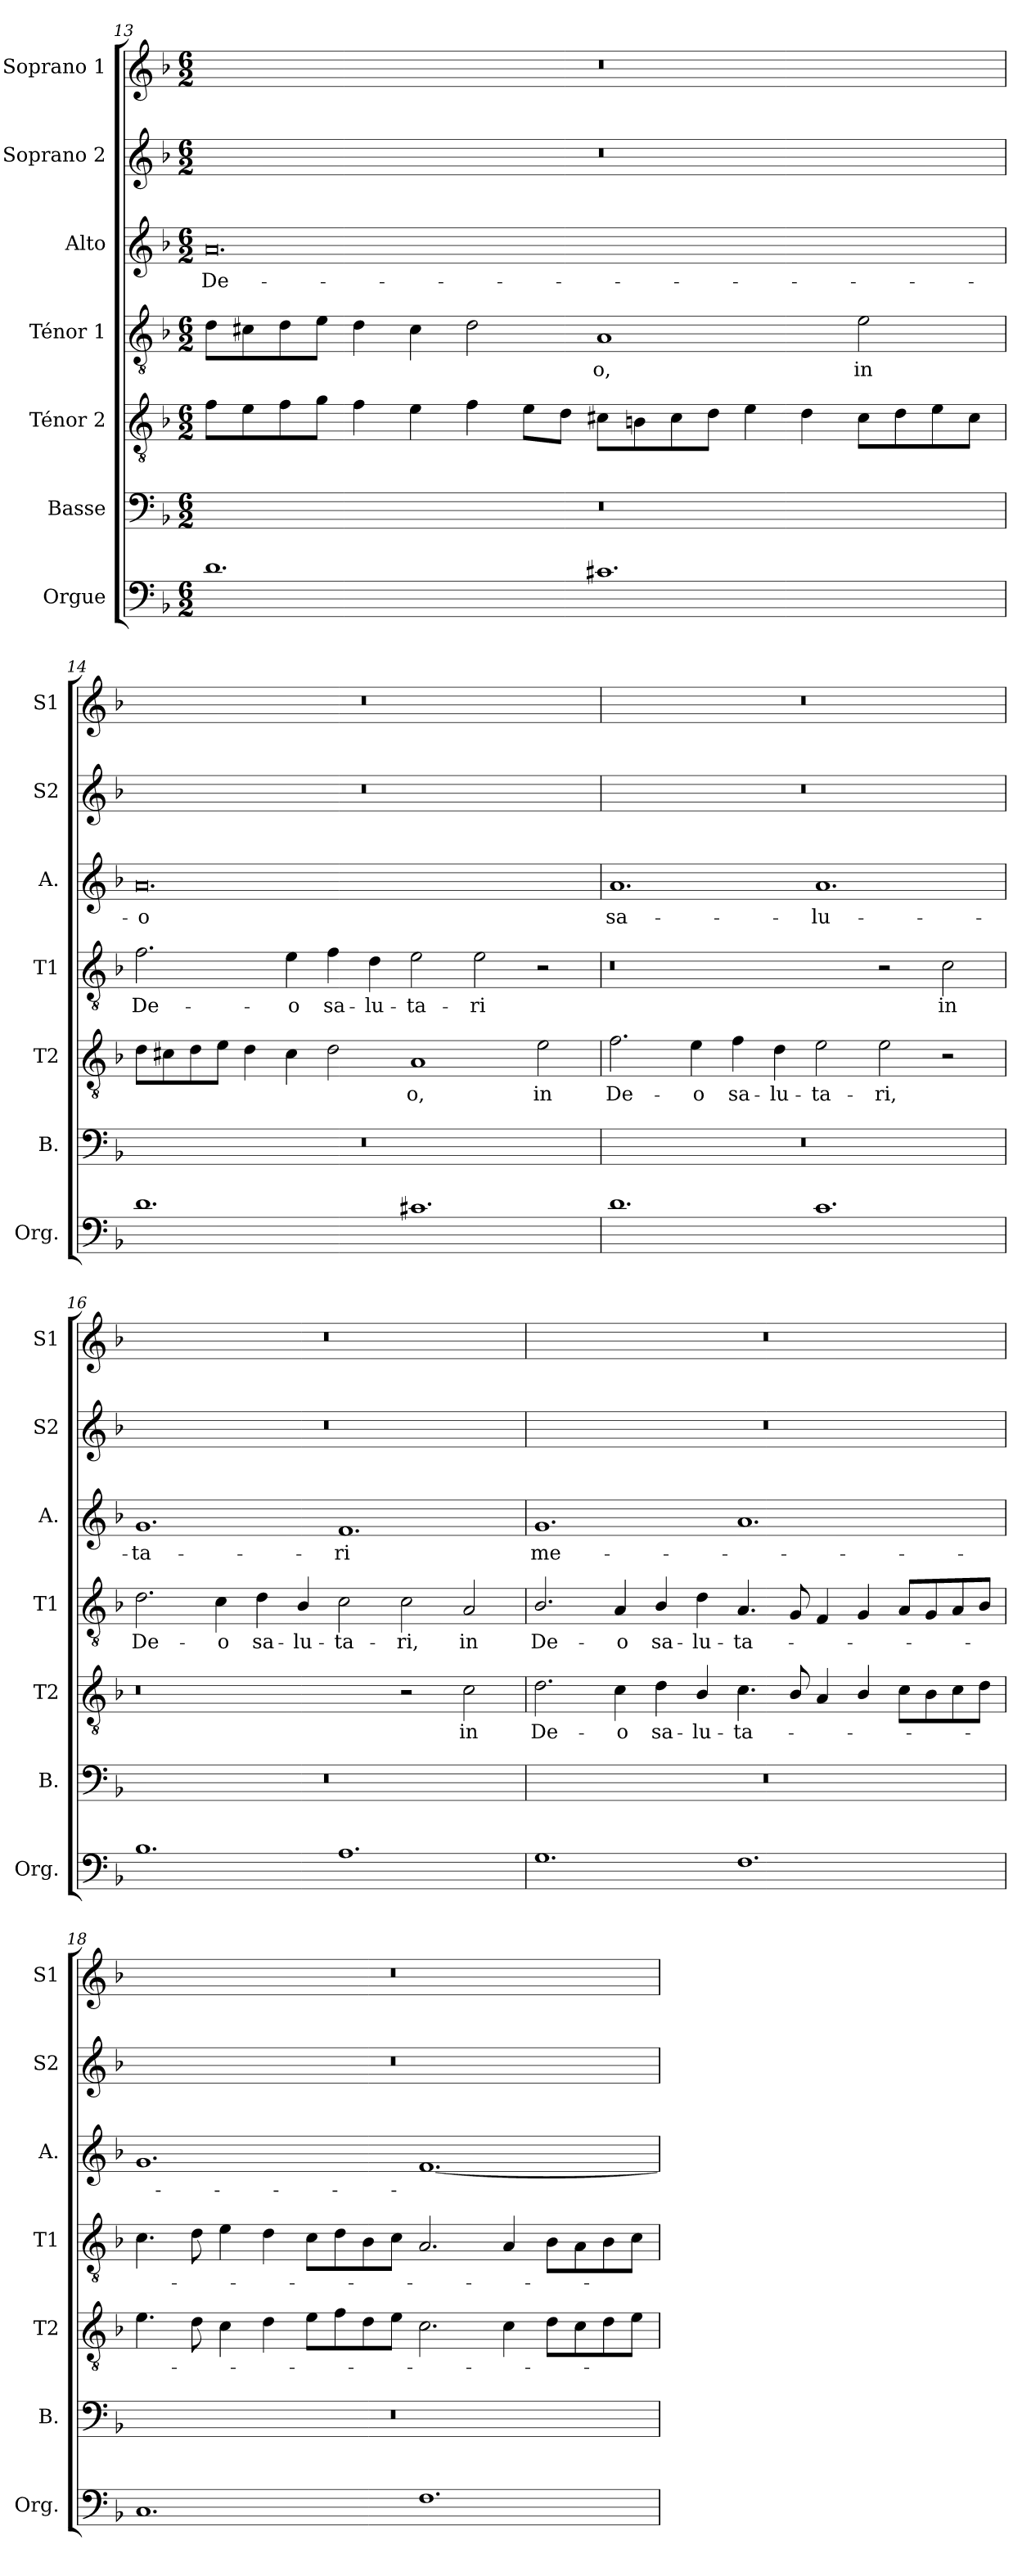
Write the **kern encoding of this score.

**kern	**kern	**kern	**text	**kern	**text	**kern	**text	**kern	**kern
*part7	*part6	*part5	*part5	*part4	*part4	*part3	*part3	*part2	*part1
*staff7	*staff6	*staff5	*staff5	*staff4	*staff4	*staff3	*staff3	*staff2	*staff1
*I"Orgue	*I"Basse	*I"Ténor 2	*	*I"Ténor 1	*	*I"Alto	*	*I"Soprano 2	*I"Soprano 1
*I'Org.	*I'B.	*I'T2	*	*I'T1	*	*I'A.	*	*I'S2	*I'S1
!!LO:PB:g=z
*clefF4	*clefF4	*clefGv2	*	*clefGv2	*	*clefG2	*	*clefG2	*clefG2
*k[b-]	*k[b-]	*k[b-]	*	*k[b-]	*	*k[b-]	*	*k[b-]	*k[b-]
*M6/2	*M6/2	*M6/2	*	*M6/2	*	*M6/2	*	*M6/2	*M6/2
=13	=13	=13	=13	=13	=13	=13	=13	=13	=13
!	!	!	!	!	!	!	!LO:LY:b	!	!
1.d	0.r	8f\L	.	8d\L	.	0.a	De-	0.r	0.r
.	.	8e\	.	8c#X\	.	.	.	.	.
.	.	8f\	.	8d\	.	.	.	.	.
.	.	8g\J	.	8e\J	.	.	.	.	.
.	.	4f\	.	4d\	.	.	.	.	.
.	.	4e\	.	4c#\	.	.	.	.	.
.	.	4f\	.	2d\	.	.	.	.	.
.	.	8e\L	.	.	.	.	.	.	.
.	.	8d\J	.	.	.	.	.	.	.
!	!	!	!	!	!LO:LY:b	!	!	!	!
1.c#X	.	8c#X\L	.	1A	-o,	.	.	.	.
.	.	8Bn\	.	.	.	.	.	.	.
.	.	8c#\	.	.	.	.	.	.	.
.	.	8d\J	.	.	.	.	.	.	.
.	.	4e\	.	.	.	.	.	.	.
.	.	4d\	.	.	.	.	.	.	.
!	!	!	!	!	!LO:LY:b	!	!	!	!
.	.	8c#\L	.	2e\	in	.	.	.	.
.	.	8d\	.	.	.	.	.	.	.
.	.	8e\	.	.	.	.	.	.	.
.	.	8c#\J	.	.	.	.	.	.	.
=14	=14	=14	=14	=14	=14	=14	=14	=14	=14
!	!	!	!	!	!LO:LY:b	!	!LO:LY:b	!	!
1.d	0.r	8d\L	.	2.f\	De-	0.a	-o	0.r	0.r
.	.	8c#X\	.	.	.	.	.	.	.
.	.	8d\	.	.	.	.	.	.	.
.	.	8e\J	.	.	.	.	.	.	.
.	.	4d\	.	.	.	.	.	.	.
!	!	!	!	!	!LO:LY:b	!	!	!	!
.	.	4c#\	.	4e\	-o	.	.	.	.
!	!	!	!	!	!LO:LY:b	!	!	!	!
.	.	2d\	.	4f\	sa-	.	.	.	.
!	!	!	!	!	!LO:LY:b	!	!	!	!
.	.	.	.	4d\	-lu-	.	.	.	.
!	!	!	!LO:LY:b	!	!LO:LY:b	!	!	!	!
1.c#X	.	1A	-o,	2e\	-ta-	.	.	.	.
!	!	!	!	!	!LO:LY:b	!	!	!	!
.	.	.	.	2e\	-ri	.	.	.	.
!	!	!	!LO:LY:b	!	!	!	!	!	!
.	.	2e\	in	2r	.	.	.	.	.
=15	=15	=15	=15	=15	=15	=15	=15	=15	=15
!	!	!	!LO:LY:b	!	!	!	!LO:LY:b	!	!
1.d	0.r	2.f\	De-	0r	.	1.a	sa-	0.r	0.r
!	!	!	!LO:LY:b	!	!	!	!	!	!
.	.	4e\	-o	.	.	.	.	.	.
!	!	!	!LO:LY:b	!	!	!	!	!	!
.	.	4f\	sa-	.	.	.	.	.	.
!	!	!	!LO:LY:b	!	!	!	!	!	!
.	.	4d\	-lu-	.	.	.	.	.	.
!	!	!	!LO:LY:b	!	!	!	!LO:LY:b	!	!
1.c	.	2e\	-ta-	.	.	1.a	-lu-	.	.
!	!	!	!LO:LY:b	!	!	!	!	!	!
.	.	2e\	-ri,	2r	.	.	.	.	.
!	!	!	!	!	!LO:LY:b	!	!	!	!
.	.	2r	.	2c\	in	.	.	.	.
=16	=16	=16	=16	=16	=16	=16	=16	=16	=16
!	!	!	!	!	!LO:LY:b	!	!LO:LY:b	!	!
1.B-	0.r	0r	.	2.d\	De-	1.g	-ta-	0.r	0.r
!	!	!	!	!	!LO:LY:b	!	!	!	!
.	.	.	.	4c\	-o	.	.	.	.
!	!	!	!	!	!LO:LY:b	!	!	!	!
.	.	.	.	4d\	sa-	.	.	.	.
!	!	!	!	!	!LO:LY:b	!	!	!	!
.	.	.	.	4B-/	-lu-	.	.	.	.
!	!	!	!	!	!LO:LY:b	!	!LO:LY:b	!	!
1.A	.	.	.	2c\	-ta-	1.f	-ri	.	.
!	!	!	!	!	!LO:LY:b	!	!	!	!
.	.	2r	.	2c\	-ri,	.	.	.	.
!	!	!	!LO:LY:b	!	!LO:LY:b	!	!	!	!
.	.	2c\	in	2A/	in	.	.	.	.
!!LO:LB:g=z
=17	=17	=17	=17	=17	=17	=17	=17	=17	=17
!	!	!	!LO:LY:b	!	!LO:LY:b	!	!LO:LY:b	!	!
1.G	0.r	2.d\	De-	2.B-/	De-	1.g	me-	0.r	0.r
!	!	!	!LO:LY:b	!	!LO:LY:b	!	!	!	!
.	.	4c\	-o	4A/	-o	.	.	.	.
!	!	!	!LO:LY:b	!	!LO:LY:b	!	!	!	!
.	.	4d\	sa-	4B-/	sa-	.	.	.	.
!	!	!	!LO:LY:b	!	!LO:LY:b	!	!	!	!
.	.	4B-/	-lu-	4d\	-lu-	.	.	.	.
!	!	!	!LO:LY:b	!	!LO:LY:b	!	!	!	!
1.F	.	4.c\	-ta-	4.A/	-ta-	1.a	.	.	.
.	.	8B-/	.	8G/	.	.	.	.	.
.	.	4A/	.	4F/	.	.	.	.	.
.	.	4B-/	.	4G/	.	.	.	.	.
.	.	8c\L	.	8A/L	.	.	.	.	.
.	.	8B-\	.	8G/	.	.	.	.	.
.	.	8c\	.	8A/	.	.	.	.	.
.	.	8d\J	.	8B-/J	.	.	.	.	.
=18	=18	=18	=18	=18	=18	=18	=18	=18	=18
1.C	0.r	4.e\	.	4.c\	.	1.g	.	0.r	0.r
.	.	8d\	.	8d\	.	.	.	.	.
.	.	4c\	.	4e\	.	.	.	.	.
.	.	4d\	.	4d\	.	.	.	.	.
.	.	8e\L	.	8c\L	.	.	.	.	.
.	.	8f\	.	8d\	.	.	.	.	.
.	.	8d\	.	8B-\	.	.	.	.	.
.	.	8e\J	.	8c\J	.	.	.	.	.
1.F	.	2.c\	.	2.A/	.	[1.f	.	.	.
.	.	4c\	.	4A/	.	.	.	.	.
.	.	8d\L	.	8B-\L	.	.	.	.	.
.	.	8c\	.	8A\	.	.	.	.	.
.	.	8d\	.	8B-\	.	.	.	.	.
.	.	8e\J	.	8c\J	.	.	.	.	.
=	=	=	=	=	=	=	=	=	=
*-	*-	*-	*-	*-	*-	*-	*-	*-	*-
